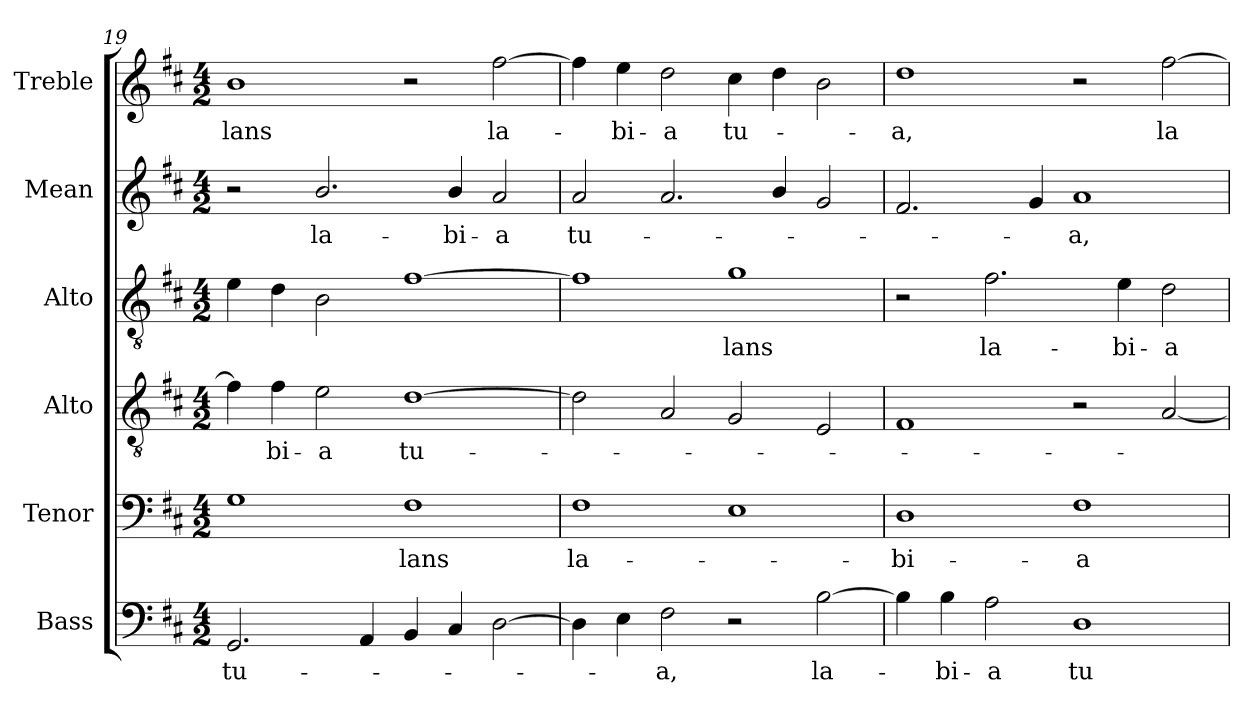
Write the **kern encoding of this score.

**kern	**text	**kern	**text	**kern	**text	**kern	**text	**kern	**text	**kern	**text
*part6	*part6	*part5	*part5	*part4	*part4	*part3	*part3	*part2	*part2	*part1	*part1
*staff6	*staff6	*staff5	*staff5	*staff4	*staff4	*staff3	*staff3	*staff2	*staff2	*staff1	*staff1
*I"Bass	*	*I"Tenor	*	*I"Alto	*	*I"Alto	*	*I"Mean	*	*I"Treble	*
*I'B.	*	*I'T.	*	*I'A.	*	*I'A.	*	*I'M.	*	*I'Tr.	*
*clefF4	*	*clefF4	*	*clefGv2	*	*clefGv2	*	*clefG2	*	*clefG2	*
*	*	*	*	*ITrd7c12	*	*ITrd7c12	*	*	*	*	*
*k[f#c#]	*	*k[f#c#]	*	*k[f#c#]	*	*k[f#c#]	*	*k[f#c#]	*	*k[f#c#]	*
*D:	*	*D:	*	*D:	*	*D:	*	*D:	*	*D:	*
*M4/2	*	*M4/2	*	*M4/2	*	*M4/2	*	*M4/2	*	*M4/2	*
=19	=19	=19	=19	=19	=19	=19	=19	=19	=19	=19	=19
!	!LO:LY:b:color=#000000	!	!	!	!	!	!	!	!	!	!
!	!	!	!	!	!	!	!	!	!	!	!LO:LY:b:color=#000000
2.GGi/	tu-	1Gi	.	4F#i\]	.	4Ei\	.	2r	.	1bi	-lans
!	!	!	!	!	!LO:LY:b:color=#000000	!	!	!	!	!	!
.	.	.	.	4F#i\	-bi-	4Di\	.	.	.	.	.
!	!	!	!	!	!LO:LY:b:color=#000000	!	!	!	!	!	!
!	!	!	!	!	!	!	!	!	!LO:LY:b:color=#000000	!	!
.	.	.	.	2Ei\	-a	2BBi\	.	2.bi/	la-	.	.
4AAi/	.	.	.	.	.	.	.	.	.	.	.
!	!	!	!LO:LY:b:color=#000000	!	!	!	!	!	!	!	!
!	!	!	!	!	!LO:LY:b:color=#000000	!	!	!	!	!	!
4BBi/	.	1F#i	-lans	[>1Di	tu-	[>1F#i	.	.	.	2r	.
!	!	!	!	!	!	!	!	!	!LO:LY:b:color=#000000	!	!
4C#i/	.	.	.	.	.	.	.	4bi/	-bi-	.	.
!	!	!	!	!	!	!	!	!	!LO:LY:b:color=#000000	!	!
!	!	!	!	!	!	!	!	!	!	!	!LO:LY:b:color=#000000
[>2Di\	.	.	.	.	.	.	.	2ai/	-a	[>2ff#i\	la-
=20	=20	=20	=20	=20	=20	=20	=20	=20	=20	=20	=20
!	!	!	!LO:LY:b:color=#000000	!	!	!	!	!	!	!	!
!	!	!	!	!	!	!	!	!	!LO:LY:b:color=#000000	!	!
4Di\]	.	1F#i	la-	2Di\]	.	1F#i]	.	2ai/	tu-	4ff#i\]	.
!	!	!	!	!	!	!	!	!	!	!	!LO:LY:b:color=#000000
4Ei\	.	.	.	.	.	.	.	.	.	4eei\	-bi-
!	!LO:LY:b:color=#000000	!	!	!	!	!	!	!	!	!	!
!	!	!	!	!	!	!	!	!	!	!	!LO:LY:b:color=#000000
2F#i\	-a,	.	.	2AAi/	.	.	.	2.ai/	.	2ddi\	-a
!	!	!	!	!	!	!	!LO:LY:b:color=#000000	!	!	!	!
!	!	!	!	!	!	!	!	!	!	!	!LO:LY:b:color=#000000
2r	.	1Ei	.	2GGi/	.	1Gi	-lans	.	.	4cc#i\	tu-
.	.	.	.	.	.	.	.	4bi/	.	4ddi\	.
!	!LO:LY:b:color=#000000	!	!	!	!	!	!	!	!	!	!
[>2Bi\	la-	.	.	2EEi/	.	.	.	2gi/	.	2bi\	.
!!LO:LB:g=z
=21	=21	=21	=21	=21	=21	=21	=21	=21	=21	=21	=21
!	!	!	!LO:LY:b:color=#000000	!	!	!	!	!	!	!	!
!	!	!	!	!	!	!	!	!	!	!	!LO:LY:b:color=#000000
4Bi\]	.	1Di	-bi-	1FF#i	.	2r	.	2.f#i/	.	1ddi	-a,
!	!LO:LY:b:color=#000000	!	!	!	!	!	!	!	!	!	!
4Bi\	-bi-	.	.	.	.	.	.	.	.	.	.
!	!LO:LY:b:color=#000000	!	!	!	!	!	!	!	!	!	!
!	!	!	!	!	!	!	!LO:LY:b:color=#000000	!	!	!	!
2Ai\	-a	.	.	.	.	2.F#i\	la-	.	.	.	.
.	.	.	.	.	.	.	.	4gi/	.	.	.
!	!LO:LY:b:color=#000000	!	!	!	!	!	!	!	!	!	!
!	!	!	!LO:LY:b:color=#000000	!	!	!	!	!	!	!	!
!	!	!	!	!	!	!	!	!	!LO:LY:b:color=#000000	!	!
1Di	tu-	1F#i	-a	2r	.	.	.	1ai	-a,	2r	.
!	!	!	!	!	!	!	!LO:LY:b:color=#000000	!	!	!	!
.	.	.	.	.	.	4Ei\	-bi-	.	.	.	.
!	!	!	!	!	!	!	!LO:LY:b:color=#000000	!	!	!	!
!	!	!	!	!	!	!	!	!	!	!	!LO:LY:b:color=#000000
.	.	.	.	[<2AAi/	.	2Di\	-a	.	.	[>2ff#i\	la-
=	=	=	=	=	=	=	=	=	=	=	=
*-	*-	*-	*-	*-	*-	*-	*-	*-	*-	*-	*-
